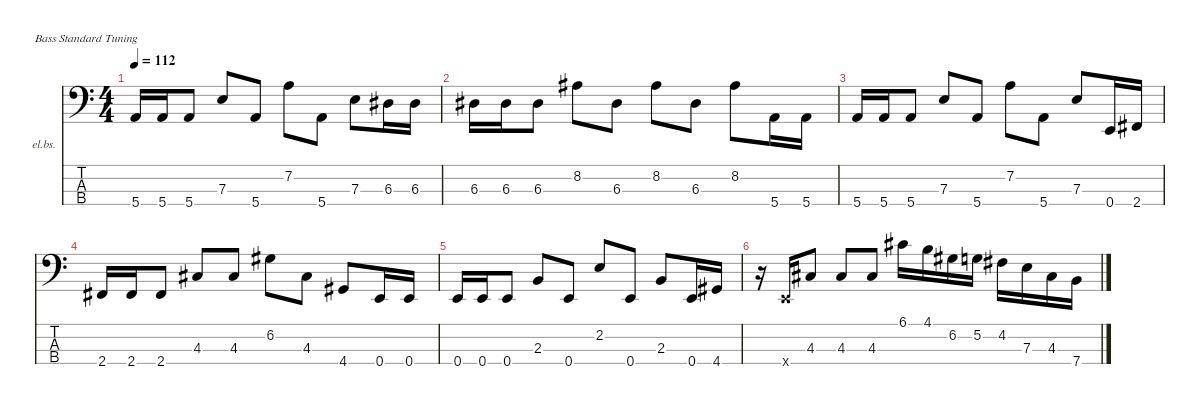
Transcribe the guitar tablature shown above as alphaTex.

\defaultSystemsLayout 4
\hideDynamics
\bracketExtendMode nobrackets
\firstSystemTrackNameOrientation horizontal
\otherSystemsTrackNameOrientation horizontal
\track ("Bass2" "el.bs.") {instrument electricbassfinger}
\staff {score tabs}
\tuning (G2 D2 A1 E1)
\ts (4 4)
\tempo 112
\clef f4
\ks c
5.4.16{dy f} 5.4.16 5.4.8 7.3.8 5.4.8 7.2.8 5.4.8 7.3.8 6.3{acc #}.16 6.3{acc #}.16 |
6.3{acc #}.16 6.3{acc #}.16 6.3{acc #}.8 8.2{acc #}.8 6.3{acc #}.8 8.2{acc #}.8 6.3{acc #}.8 8.2{acc #}.8 5.4.16 5.4.16 |
5.4.16 5.4.16 5.4.8 7.3.8 5.4.8 7.2.8 5.4.8 7.3.8 0.4.16 2.4{acc #}.16 |
2.4{acc #}.16 2.4{acc #}.16 2.4{acc #}.8 4.3{acc #}.8 4.3{acc #}.8 6.2{acc #}.8 4.3{acc #}.8 4.4{acc #}.8 0.4.16 0.4.16 |
0.4.16 0.4.16 0.4.8 2.3.8 0.4.8 2.2.8 0.4.8 2.3.8 0.4.16 4.4{acc #}.16 |
r.16 0.4{x}.16 4.3{acc #}.8 4.3{acc #}.8 4.3{acc #}.8 6.1{acc #}.16{dy ff} 4.1.16 6.2{acc #}.16 5.2.16 4.2{acc #}.16 7.3.16 4.3{acc #}.16 7.4.16
